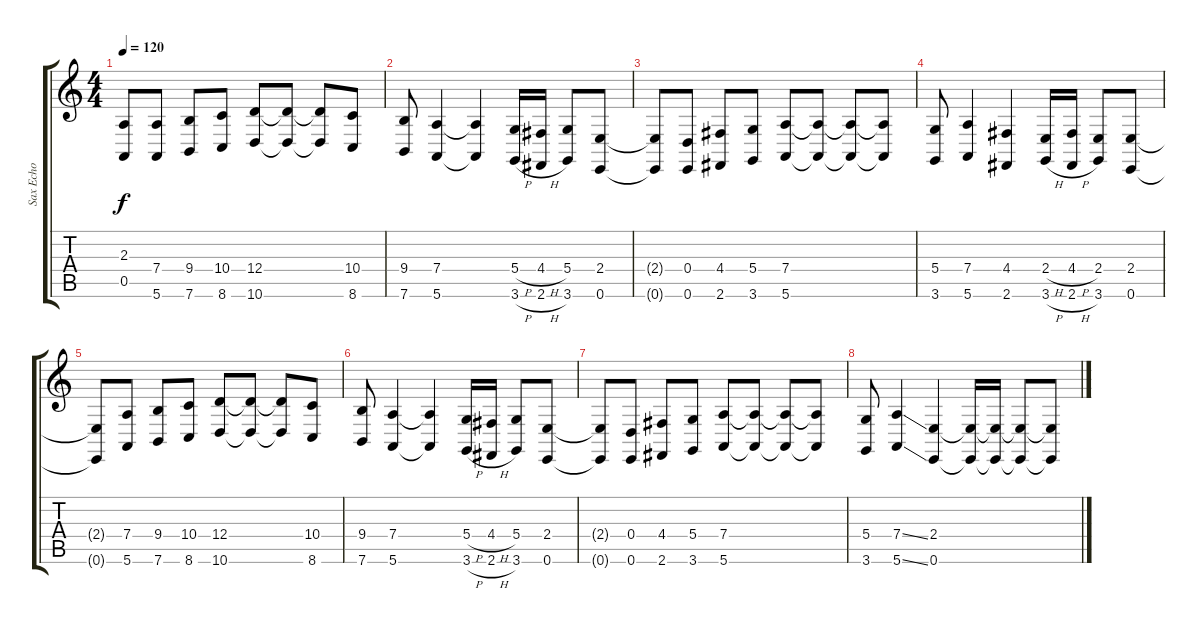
\track ("Sax Echo" "Sax Echo") {instrument tenorsax}
\staff {score tabs}
\tuning (E4 B3 G3 D3 A2 E2) {hide}
\ts (4 4)
\tempo 120
\clef g2
\ks c
(2.3 0.5).8{dy f} (7.4 5.6).8 (9.4 7.6).8 (10.4 8.6).8 (12.4 10.6).8 (12.4{t} 10.6{t}).8 (12.4{t} 10.6{t}).8 (10.4 8.6).8 |
(9.4 7.6).8 (7.4 5.6).4 (7.4{t} 5.6{t}).4 (5.4{h} 3.6{h}).16 (4.4{h} 2.6{h}).16 (5.4 3.6).8 (2.4 0.6).8 |
(2.4{t} 0.6{t}).8 (0.4 0.6).8 (4.4 2.6).8 (5.4 3.6).8 (7.4 5.6).8 (7.4{t} 5.6{t}).8 (7.4{t} 5.6{t}).8 (7.4{t} 5.6{t}).8 |
(5.4 3.6).8 (7.4 5.6).4 (4.4 2.6).4 (2.4{h} 3.6{h}).16 (4.4{h} 2.6{h}).16 (2.4 3.6).8 (2.4 0.6).8 |
(2.4{t} 0.6{t}).8 (7.4 5.6).8 (9.4 7.6).8 (10.4 8.6).8 (12.4 10.6).8 (12.4{t} 10.6{t}).8 (12.4{t} 10.6{t}).8 (10.4 8.6).8 |
(9.4 7.6).8 (7.4 5.6).4 (7.4{t} 5.6{t}).4 (5.4{h} 3.6{h}).16 (4.4{h} 2.6{h}).16 (5.4 3.6).8 (2.4 0.6).8 |
(2.4{t} 0.6{t}).8 (0.4 0.6).8 (4.4 2.6).8 (5.4 3.6).8 (7.4 5.6).8 (7.4{t} 5.6{t}).8 (7.4{t} 5.6{t}).8 (7.4{t} 5.6{t}).8 |
(5.4 3.6).8 (7.4{ss} 5.6{ss}).4 (2.4 0.6).4 (2.4{t} 0.6{t}).16 (2.4{t} 0.6{t}).16 (2.4{t} 0.6{t}).8 (2.4{t} 0.6{t}).8
